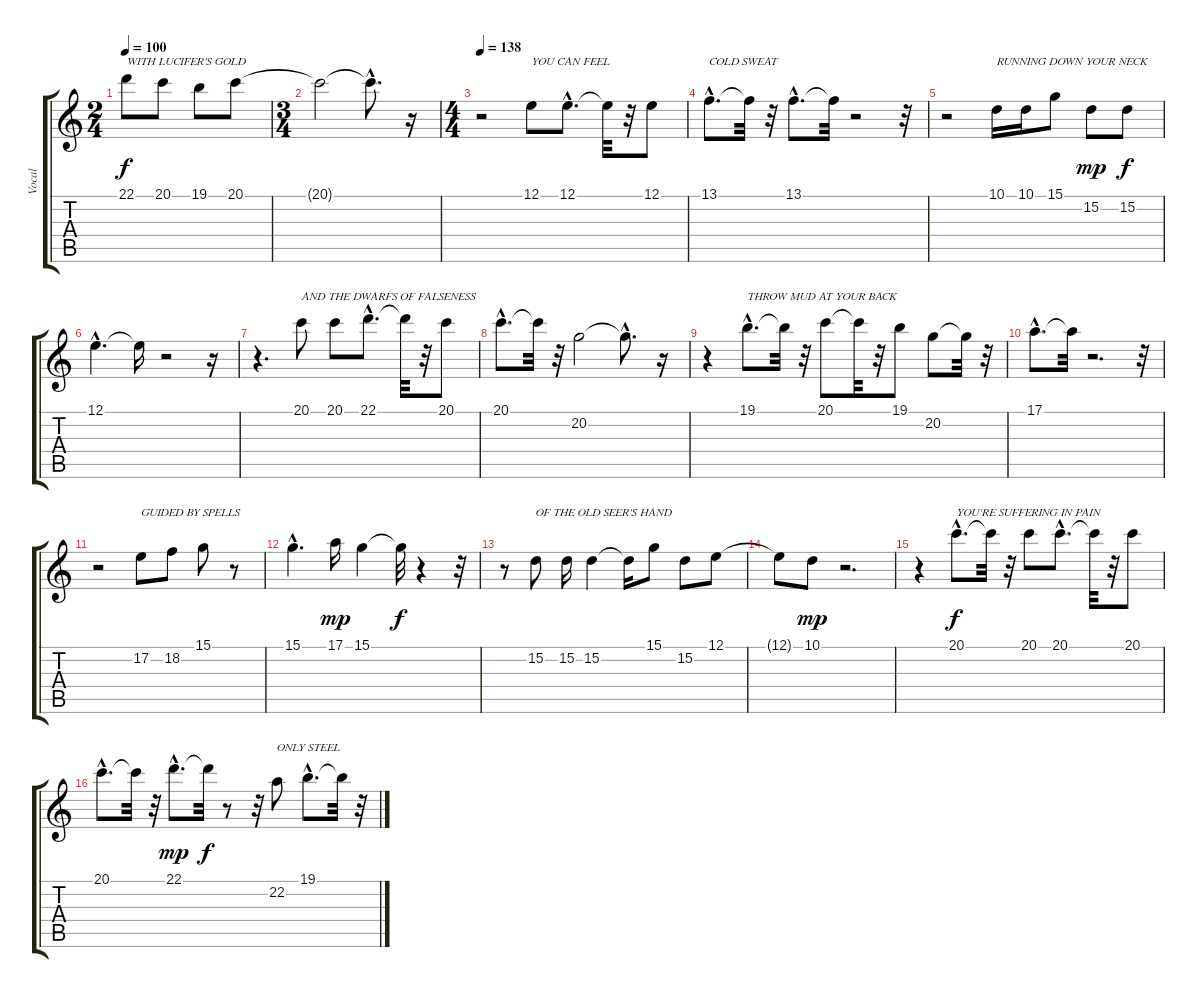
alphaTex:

\track ("Vocal" "Vocal") {instrument synthvoice}
\staff {score tabs}
\tuning (E4 B3 G3 D3 A2 E2) {hide}
\ts (2 4)
\tempo 100
\clef g2
\ks c
22.1.8{txt "WITH LUCIFER'S GOLD" dy f} 20.1.8 19.1.8 20.1.8 |
\ts (3 4)
20.1{t}.2 20.1{hac t}.8{d} r.16 |
\ts (4 4)
\tempo 138
r.2 12.1.8{txt "YOU CAN FEEL"} 12.1{hac}.8{d} 12.1{t}.32 r.32 12.1.8 |
13.1{hac}.8{d txt "COLD SWEAT"} 13.1{t}.32 r.32 13.1{hac}.8{d} 13.1{t}.32 r.2 r.32 |
r.2 10.1.16{txt "RUNNING DOWN YOUR NECK"} 10.1.16 15.1.8 15.2.8{dy mp} 15.2.8{dy f} |
12.1{hac}.4{d} 12.1{t}.16 r.2 r.16 |
r.4{d} 20.1.8{txt "AND THE DWARFS OF FALSENESS"} 20.1.8 22.1{hac}.8{d} 22.1{t}.32 r.32 20.1.8 |
20.1{hac}.8{d} 20.1{t}.32 r.32 20.2.2 20.2{hac t}.8{d} r.16 |
r.4 19.1{hac}.8{d txt "THROW MUD AT YOUR BACK"} 19.1{t}.32 r.32 20.1.8 20.1{t}.32 r.32 19.1.8 20.2.8 20.2{t}.32 r.32 |
17.1{hac}.8{d} 17.1{t}.32 r.2{d} r.32 |
r.2 17.2.8{txt "GUIDED BY SPELLS"} 18.2.8 15.1.8 r.8 |
15.1{hac}.4{d} 17.1.16{dy mp} 15.1.4 15.1{t}.32{dy f} r.4 r.32 |
r.8 15.2.8{txt "OF THE OLD SEER'S HAND"} 15.2.16 15.2.4 15.2{t}.16 15.1.8 15.2.8 12.1.8 |
12.1{t}.8 10.1.8{dy mp} r.2{d} |
r.4 20.1{hac}.8{d txt "YOU'RE SUFFERING IN PAIN" dy f} 20.1{t}.32 r.32 20.1.8 20.1{hac}.8{d} 20.1{t}.32 r.32 20.1.8 |
20.1{hac}.8{d} 20.1{t}.32 r.32 22.1{hac}.8{d dy mp} 22.1{t}.32{dy f} r.8 r.32 22.2.8{txt "ONLY STEEL"} 19.1{hac}.8{d} 19.1{t}.32 r.32
